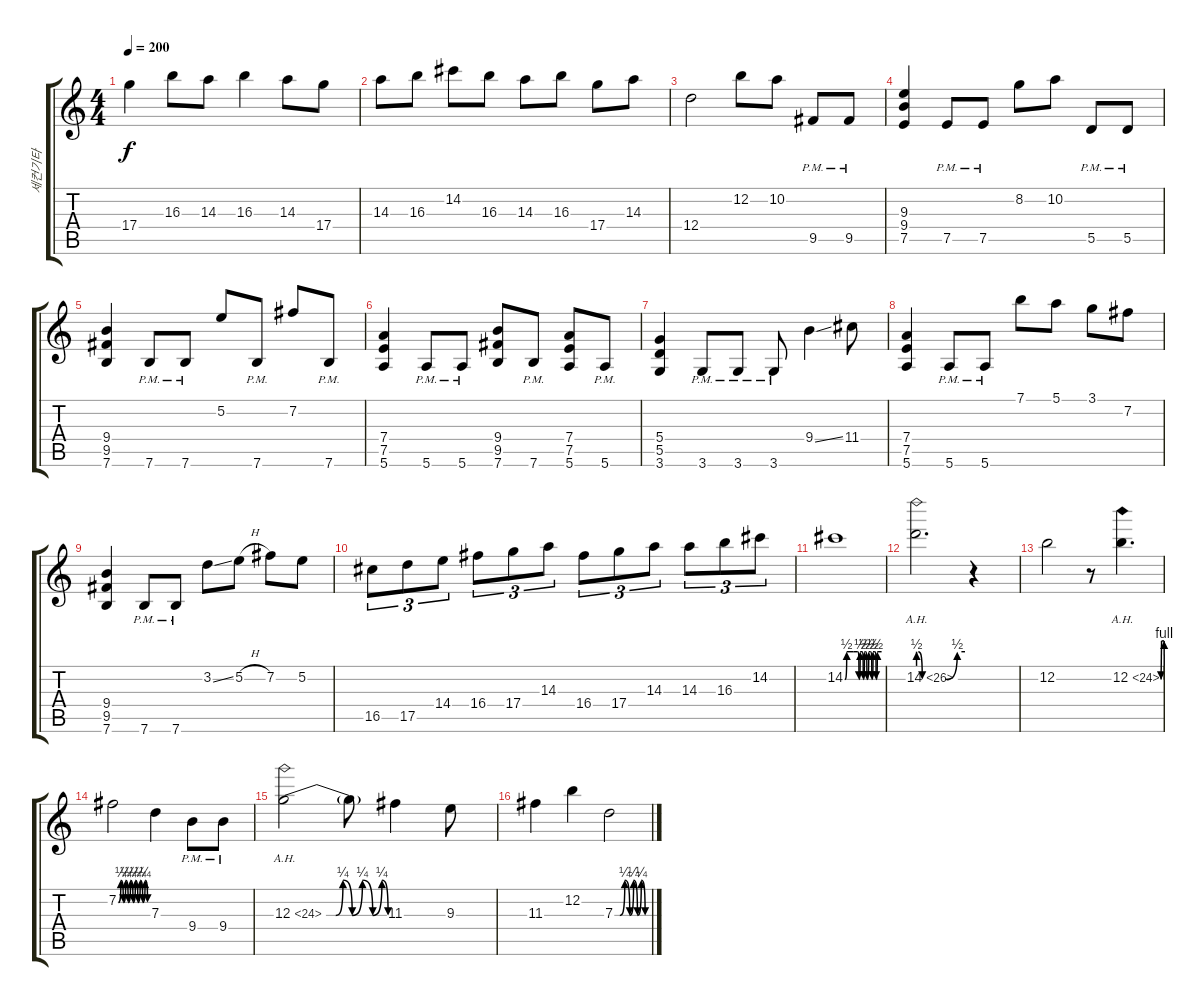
\track ("세컨기타" "세컨기타") {instrument distortionguitar}
\staff {score tabs}
\tuning (E4 B3 G3 D3 A2 E2) {hide}
\ts (4 4)
\tempo 200
\clef g2
\ks c
17.4.4{dy f} 16.3.8 14.3.8 16.3.4 14.3.8 17.4.8 |
14.3.8 16.3.8 14.2.8 16.3.8 14.3.8 16.3.8 17.4.8 14.3.8 |
12.4.2 12.2.8 10.2.8 9.5{pm}.8 9.5{pm}.8 |
(9.3 9.4 7.5).4 7.5{pm}.8 7.5{pm}.8 8.2.8 10.2.8 5.5{pm}.8 5.5{pm}.8 |
(9.4 9.5 7.6).4 7.6{pm}.8 7.6{pm}.8 5.2.8 7.6{pm}.8 7.2.8 7.6{pm}.8 |
(7.4 7.5 5.6).4 5.6{pm}.8 5.6{pm}.8 (9.4 9.5 7.6).8 7.6{pm}.8 (7.4 7.5 5.6).8 5.6{pm}.8 |
(5.4 5.5 3.6).4 3.6{pm}.8 3.6{pm}.8 3.6{pm}.8 9.4{ss}.4 11.4.8 |
(7.4 7.5 5.6).4 5.6{pm}.8 5.6{pm}.8 7.1.8 5.1.8 3.1.8 7.2.8 |
(9.4 9.5 7.6).4 7.6{pm}.8 7.6{pm}.8 3.2{ss}.8 5.2{h}.8 7.2.8 5.2.8 |
16.5.8{tu (3 2)} 17.5.8{tu (3 2)} 14.4.8{tu (3 2)} 16.4.8{tu (3 2)} 17.4.8{tu (3 2)} 14.3.8{tu (3 2)} 16.4.8{tu (3 2)} 17.4.8{tu (3 2)} 14.3.8{tu (3 2)} 14.3.8{tu (3 2)} 16.3.8{tu (3 2)} 14.2.8{tu (3 2)} |
14.2{be (custom 0 0 3 2 14 2 21 2 23 0 25 2 28 2 30 0 32 2 34 2 36 0 39 2 42 2 44 0 46 2 49 2 51 0 53 2 60 2)}.1 |
14.2{be (custom 0 2 5 0 35 0 50 2 60 2) ah 12}.2{d} r.4 |
12.2.2 r.8 12.2{be (custom 0 0 2 4 34 4 40 0 60 0) ah 12}.4{d} |
7.2{be (custom 0 0 5 1 10 0 15 1 20 0 25 1 30 0 35 1 40 0 45 1 50 0 55 1 60 0)}.2 7.3.4 9.4{pm}.8 9.4{pm}.8 |
12.3{be (custom 0 0 9 0 16 1 25 0 35 1 45 0 54 1 60 0) ah 12}.2 12.3{t}.8 11.3.4 9.3.8 |
11.3.4 12.2.4 7.3{be (custom 0 0 9 0 18 1 27 0 34 1 41 0 48 1 55 0 60 0)}.2
